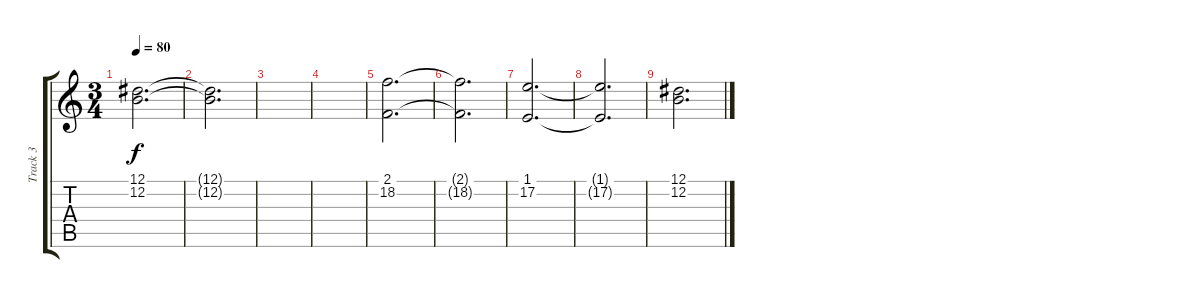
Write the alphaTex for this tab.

\track ("Track 3" "Track 3") {instrument pad4choir}
\staff {score tabs}
\tuning (Eb4 B3 G3 D3 A2 E2) {hide}
\ts (3 4)
\tempo 80
\clef g2
\ks c
(12.1 12.2).2{d dy f} |
(12.1{t} 12.2{t}).2{d} |
|
|
(2.1 18.2).2{d} |
(2.1{t} 18.2{t}).2{d} |
(1.1 17.2).2{d} |
(1.1{t} 17.2{t}).2{d} |
(12.1 12.2).2{d}
